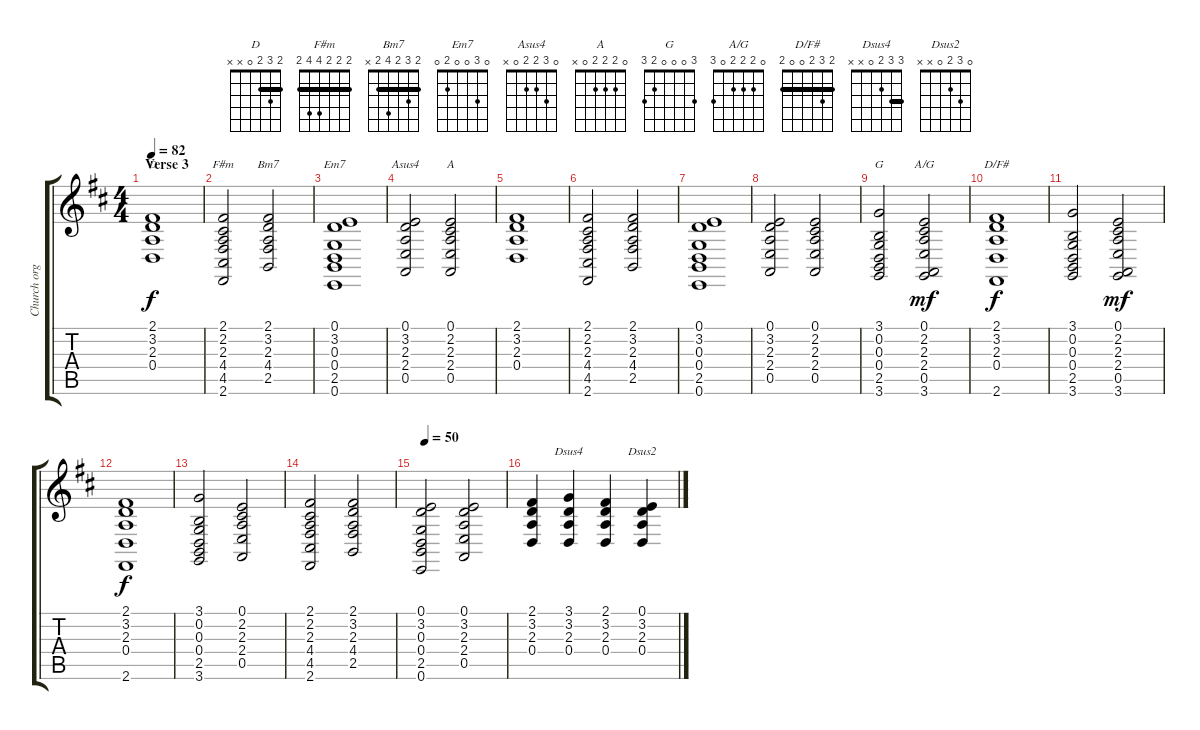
\track ("Church organ" "Church org") {instrument churchorgan}
\staff {score tabs}
\tuning (E4 B3 G3 D3 A2 E2) {hide}
\chord ("D" 2 3 2 0 x x) {barre 2}
\chord ("F#m" 2 2 2 4 4 2) {barre 2}
\chord ("Bm7" 2 3 2 4 2 x) {barre 2}
\chord ("Em7" 0 3 0 0 2 0)
\chord ("Asus4" 0 3 2 2 0 x)
\chord ("A" 0 2 2 2 0 x)
\chord ("G" 3 0 0 0 2 3)
\chord ("A/G" 0 2 2 2 0 3)
\chord ("D/F#" 2 3 2 0 0 2) {barre 2}
\chord ("Dsus4" 3 3 2 0 x x) {barre 3}
\chord ("Dsus2" 0 3 2 0 x x)
\ts (4 4)
\section ("" "Verse 3")
\tempo 82
\clef g2
\ks d
(2.1 3.2 2.3 0.4).1{ch "D" dy f} |
(2.1 2.2 2.3 4.4 4.5 2.6).2{ch "F#m"} (2.1 3.2 2.3 4.4 2.5).2{ch "Bm7"} |
(0.1 3.2 0.3 0.4 2.5 0.6).1{ch "Em7"} |
(0.1 3.2 2.3 2.4 0.5).2{ch "Asus4"} (0.1 2.2 2.3 2.4 0.5).2{ch "A"} |
(2.1 3.2 2.3 0.4).1 |
(2.1 2.2 2.3 4.4 4.5 2.6).2 (2.1 3.2 2.3 4.4 2.5).2 |
(0.1 3.2 0.3 0.4 2.5 0.6).1 |
(0.1 3.2 2.3 2.4 0.5).2 (0.1 2.2 2.3 2.4 0.5).2 |
(3.1 0.2 0.3 0.4 2.5 3.6).2{ch "G"} (0.1 2.2 2.3 2.4 0.5 3.6).2{ch "A/G" dy mf} |
(2.1 3.2 2.3 0.4 2.6).1{ch "D/F#" dy f} |
(3.1 0.2 0.3 0.4 2.5 3.6).2 (0.1 2.2 2.3 2.4 0.5 3.6).2{dy mf} |
(2.1 3.2 2.3 0.4 2.6).1{dy f} |
(3.1 0.2 0.3 0.4 2.5 3.6).2 (0.1 2.2 2.3 2.4 0.5).2 |
(2.1 2.2 2.3 4.4 4.5 2.6).2 (2.1 3.2 2.3 4.4 2.5).2 |
\tempo 50
(0.1 3.2 0.3 0.4 2.5 0.6).2 (0.1 3.2 2.3 2.4 0.5).2 |
(2.1 3.2 2.3 0.4).4{volume 1} (3.1 3.2 2.3 0.4).4{ch "Dsus4"} (2.1 3.2 2.3 0.4).4 (0.1 3.2 2.3 0.4).4{ch "Dsus2"}
